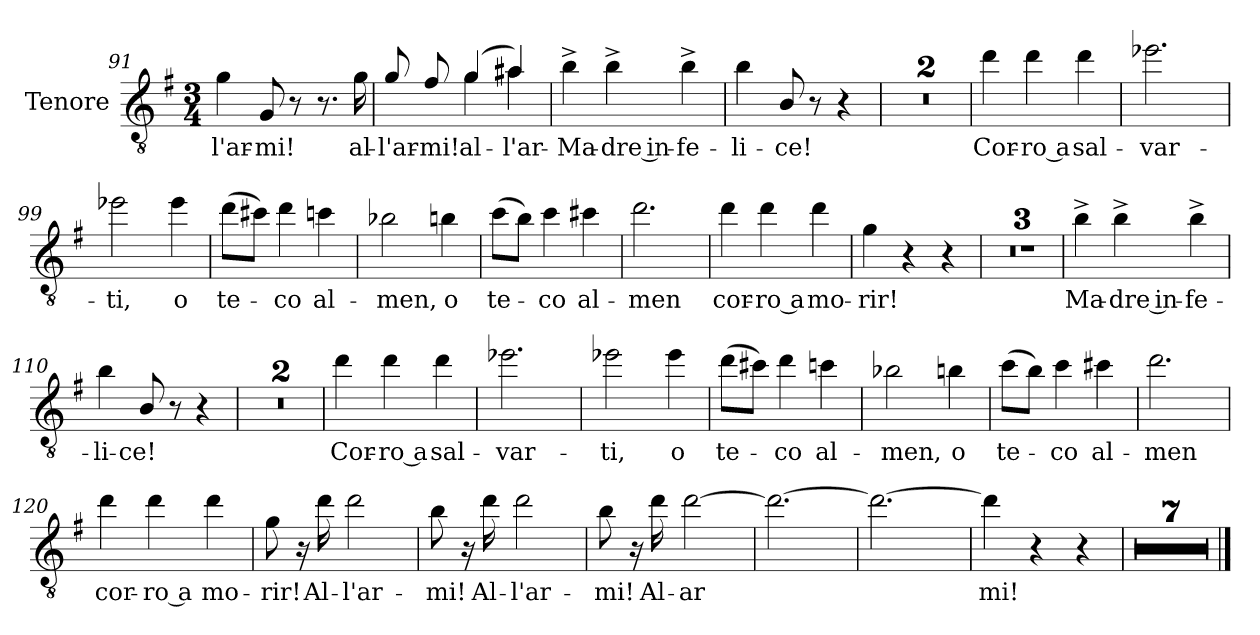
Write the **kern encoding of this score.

**kern	**text
*part1	*part1
*staff1	*staff1
*I"Tenore	*
*clefGv2	*
*ITrd4c7	*
*k[]	*
*M3/4	*
=91	=91
4c\	l'ar-
8C/	mi!
8r	.
8.r	.
16c\	al-
=92	=92
*^	*
8c/	4ryy	l'ar-
8B/	.	mi!
(4c/	4c\	al-
4d#X/)	4d#X\	l'ar-
*v	*v	*
!!LO:PB:g=z
=93	=93
*^	*
!LO:TX:a:t=Manrico	!	!
*v	*v	*
4e^\	Ma-
4e^\	dre in-
4e^\	fe-
=94	=94
4e\	li-
8E/	ce!
8r	.
4r	.
=95	=95
2.r	.
=96	=96
2.r	.
!!LO:LB:g=z
=97	=97
4g\	Cor-
4g\	ro a
4g\	sal-
=98	=98
2.a-X\	var-
=99	=99
2a-X\	ti,
4a-\	o
=100	=100
(8g\L	te-
8f#X\J)	.
4g\	-co
4fn\	al-
!!LO:PB:g=z
=101	=101
2e-X\	men,
4en\	o
=102	=102
(8f\L	te-
8e\J)	.
4f\	-co
4f#X\	al-
=103	=103
2.g\	men
=104	=104
4g\	cor-
4g\	ro a
4g\	mo-
!!LO:LB:g=z
=105	=105
4c\	rir!
4r	.
4r	.
=106	=106
2.r	.
=107	=107
2.r	.
=108	=108
2.r	.
!!LO:PB:g=z
=109	=109
4e^\	Ma-
4e^\	dre in-
4e^\	fe-
=110	=110
4e\	li-
8E/	ce!
8r	.
4r	.
=111	=111
2.r	.
=112	=112
2.r	.
!!LO:LB:g=z
=113	=113
4g\	Cor-
4g\	ro a
4g\	sal-
=114	=114
2.a-X\	var-
=115	=115
2a-X\	ti,
4a-\	o
=116	=116
(8g\L	te-
8f#X\J)	.
4g\	-co
4fn\	al-
=117	=117
2e-X\	men,
4en\	o
!!LO:PB:g=z
=118	=118
(8f\L	te-
8e\J)	.
4f\	-co
4f#X\	al-
=119	=119
2.g\	men
=120	=120
4g\	cor-
4g\	ro a
4g\	mo-
=121	=121
8c\	rir!
16r	.
16g\	Al-
2g\	l'ar-
=122	=122
8e\	mi!
16r	.
16g\	Al-
2g\	l'ar-
!!LO:LB:g=z
=123	=123
8e\	mi!
16r	.
16g\	Al-
[2g\	ar
=124	=124
2.g\_	.
=125	=125
2.g\_	.
=126	=126
4g\]	mi!
4r	.
4r	.
!!LO:LB:g=z
=127	=127
2.r	.
=128	=128
2.r	.
!!LO:PB:g=z
=129	=129
2.r	.
=130	=130
2.r	.
=131	=131
2.r	.
=132	=132
2.r	.
=133	=133
2.r	.
==	==
*-	*-
